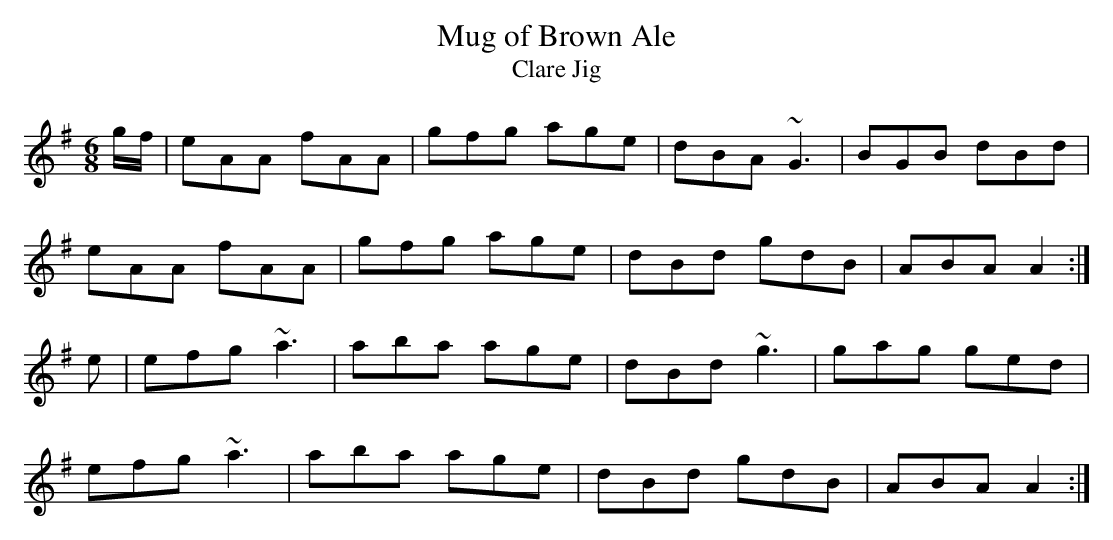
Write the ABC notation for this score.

X:1
T:Mug of Brown Ale
T:Clare Jig
M:6/8
L:1/8
K:Ador
g/f/|eAA fAA|gfg age|dBA ~G3|BGB dBd|
eAA fAA|gfg age|dBd gdB|ABA A2:|
e|efg ~a3|aba age|dBd ~g3|gag ged|
efg ~a3|aba age|dBd gdB|ABA A2:|
